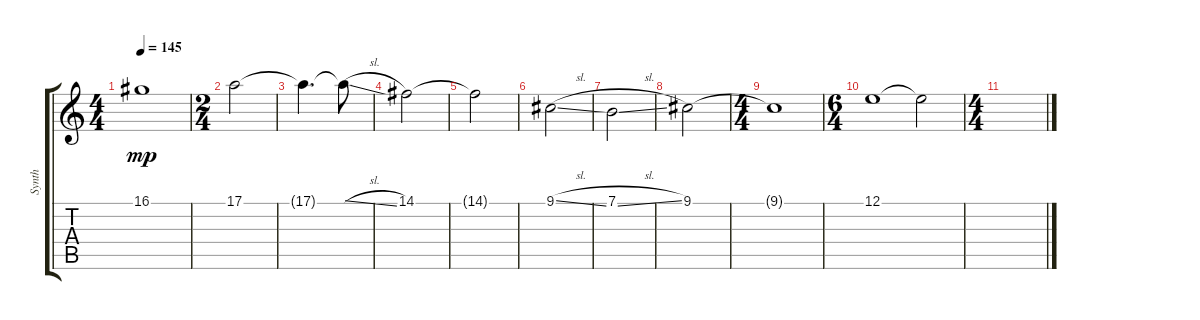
\track ("Synth" "Synth") {instrument pad8sweep}
\staff {score tabs}
\tuning (E4 B3 G3 D3 A2 E2) {hide}
\ts (4 4)
\tempo 145
\clef g2
\ks c
16.1.1{dy mp} |
\ts (2 4)
17.1.2 |
17.1{t}.4{d} 17.1{sl t}.8 |
14.1.2 |
14.1{t}.2 |
9.1{sl}.2 |
7.1{sl}.2 |
9.1.2 |
\ts (4 4)
9.1{t}.1 |
\ts (6 4)
12.1.1 12.1{t}.2 |
\ts (4 4)
